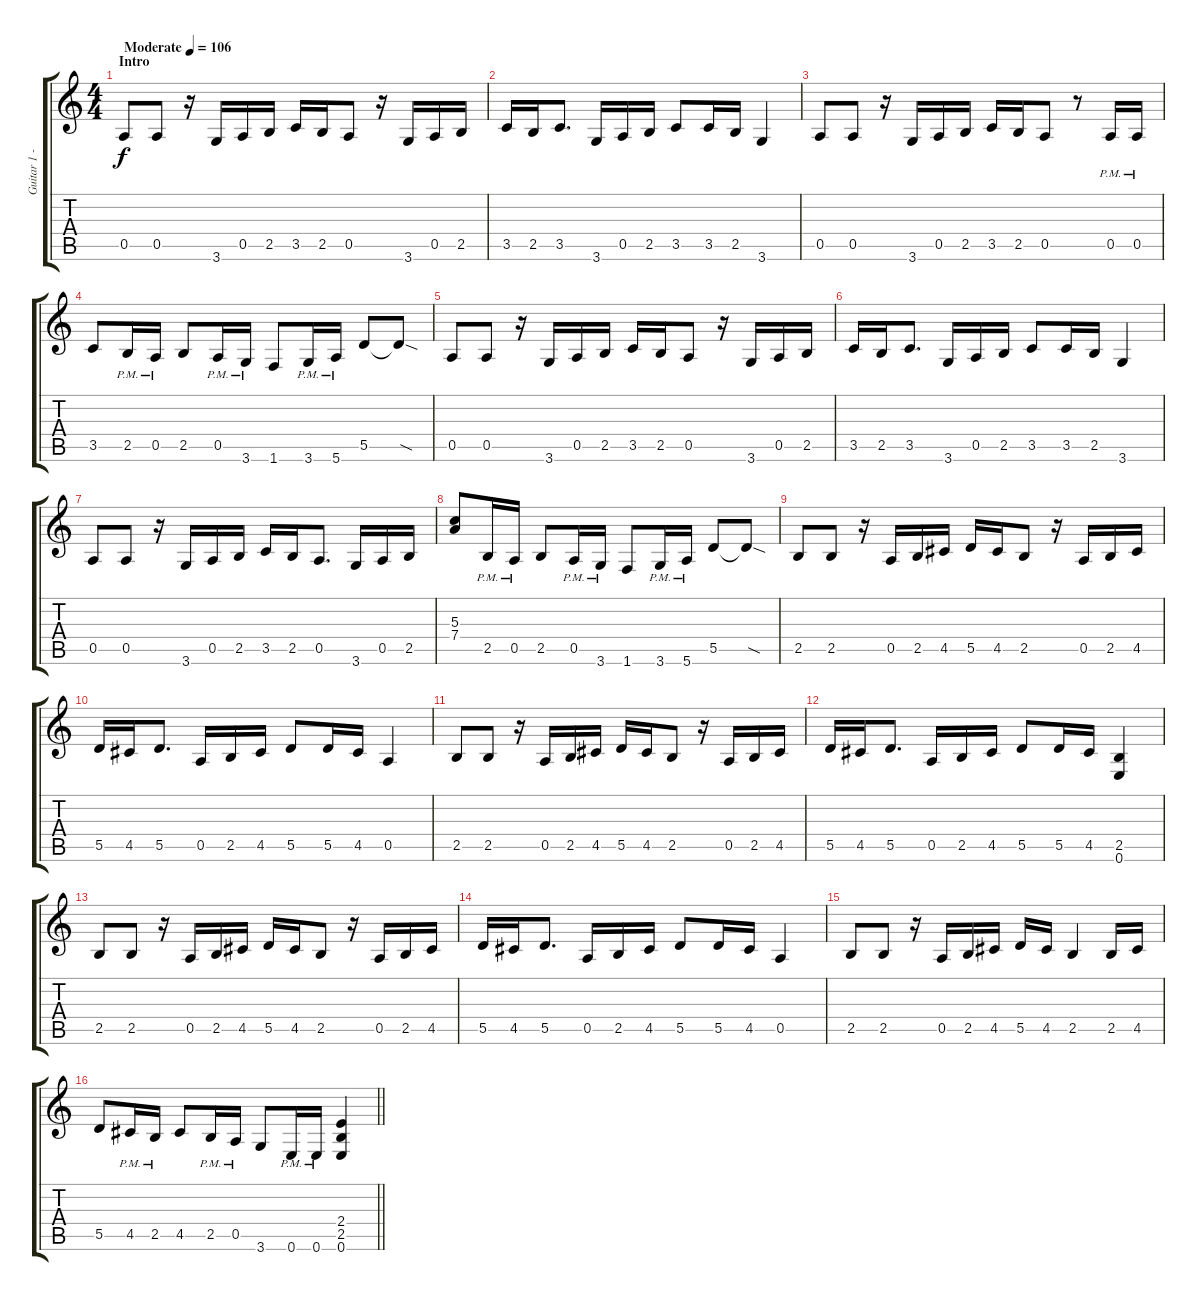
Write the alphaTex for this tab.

\track ("Guitar 1 - Lead Guitar" "Guitar 1 -") {instrument distortionguitar}
\staff {score tabs}
\tuning (E4 B3 G3 D3 A2 E2) {hide}
\ts (4 4)
\section ("" "Intro")
\tempo (106 "Moderate")
\clef g2
\ks c
0.5.8{dy f instrument distortionguitar} 0.5.8 r.16 3.6.16 0.5.16 2.5.16 3.5.16 2.5.16 0.5.8 r.16 3.6.16 0.5.16 2.5.16 |
3.5.16 2.5.16 3.5.8{d} 3.6.16 0.5.16 2.5.16 3.5.8 3.5.16 2.5.16 3.6.4 |
0.5.8 0.5.8 r.16 3.6.16 0.5.16 2.5.16 3.5.16 2.5.16 0.5.8 r.8 0.5{pm}.16 0.5{pm}.16 |
3.5.8 2.5{pm}.16 0.5{pm}.16 2.5.8 0.5{pm}.16 3.6{pm}.16 1.6.8 3.6{pm}.16 5.6{pm}.16 5.5.8 5.5{sod t}.8 |
0.5.8 0.5.8 r.16 3.6.16 0.5.16 2.5.16 3.5.16 2.5.16 0.5.8 r.16 3.6.16 0.5.16 2.5.16 |
3.5.16 2.5.16 3.5.8{d} 3.6.16 0.5.16 2.5.16 3.5.8 3.5.16 2.5.16 3.6.4 |
0.5.8 0.5.8 r.16 3.6.16 0.5.16 2.5.16 3.5.16 2.5.16 0.5.8{d} 3.6.16 0.5.16 2.5.16 |
(5.3 7.4).8 2.5{pm}.16 0.5{pm}.16 2.5.8 0.5{pm}.16 3.6{pm}.16 1.6.8 3.6{pm}.16 5.6{pm}.16 5.5.8 5.5{sod t}.8 |
2.5.8 2.5.8 r.16 0.5.16 2.5.16 4.5.16 5.5.16 4.5.16 2.5.8 r.16 0.5.16 2.5.16 4.5.16 |
5.5.16 4.5.16 5.5.8{d} 0.5.16 2.5.16 4.5.16 5.5.8 5.5.16 4.5.16 0.5.4 |
2.5.8 2.5.8 r.16 0.5.16 2.5.16 4.5.16 5.5.16 4.5.16 2.5.8 r.16 0.5.16 2.5.16 4.5.16 |
5.5.16 4.5.16 5.5.8{d} 0.5.16 2.5.16 4.5.16 5.5.8 5.5.16 4.5.16 (2.5 0.6).4 |
2.5.8 2.5.8 r.16 0.5.16 2.5.16 4.5.16 5.5.16 4.5.16 2.5.8 r.16 0.5.16 2.5.16 4.5.16 |
5.5.16 4.5.16 5.5.8{d} 0.5.16 2.5.16 4.5.16 5.5.8 5.5.16 4.5.16 0.5.4 |
2.5.8 2.5.8 r.16 0.5.16 2.5.16 4.5.16 5.5.16 4.5.16 2.5.4 2.5.16 4.5.16 |
\barLineRight lightlight
5.5.8 4.5{pm}.16 2.5{pm}.16 4.5.8 2.5{pm}.16 0.5{pm}.16 3.6.8 0.6{pm}.16 0.6{pm}.16 (2.4 2.5 0.6).4
